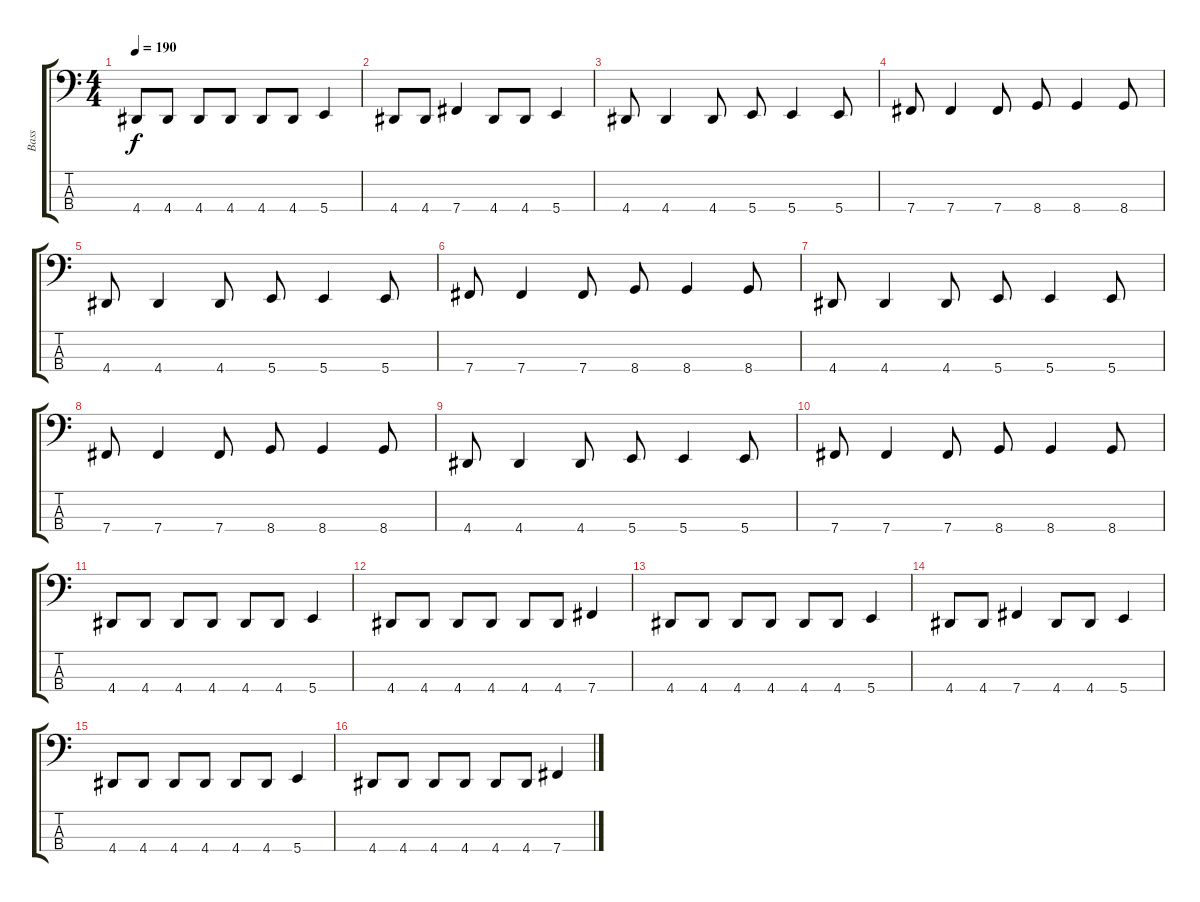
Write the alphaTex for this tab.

\track ("Bass" "Bass") {instrument electricbasspick}
\staff {score tabs}
\tuning (E2 B1 Gb1 B0) {hide}
\ts (4 4)
\tempo 190
\clef f4
\ks c
4.4.8{dy f} 4.4.8 4.4.8 4.4.8 4.4.8 4.4.8 5.4.4 |
4.4.8 4.4.8 7.4.4 4.4.8 4.4.8 5.4.4 |
4.4.8 4.4.4 4.4.8 5.4.8 5.4.4 5.4.8 |
7.4.8 7.4.4 7.4.8 8.4.8 8.4.4 8.4.8 |
4.4.8 4.4.4 4.4.8 5.4.8 5.4.4 5.4.8 |
7.4.8 7.4.4 7.4.8 8.4.8 8.4.4 8.4.8 |
4.4.8 4.4.4 4.4.8 5.4.8 5.4.4 5.4.8 |
7.4.8 7.4.4 7.4.8 8.4.8 8.4.4 8.4.8 |
4.4.8 4.4.4 4.4.8 5.4.8 5.4.4 5.4.8 |
7.4.8 7.4.4 7.4.8 8.4.8 8.4.4 8.4.8 |
4.4.8 4.4.8 4.4.8 4.4.8 4.4.8 4.4.8 5.4.4 |
4.4.8 4.4.8 4.4.8 4.4.8 4.4.8 4.4.8 7.4.4 |
4.4.8 4.4.8 4.4.8 4.4.8 4.4.8 4.4.8 5.4.4 |
4.4.8 4.4.8 7.4.4 4.4.8 4.4.8 5.4.4 |
4.4.8 4.4.8 4.4.8 4.4.8 4.4.8 4.4.8 5.4.4 |
4.4.8 4.4.8 4.4.8 4.4.8 4.4.8 4.4.8 7.4.4
